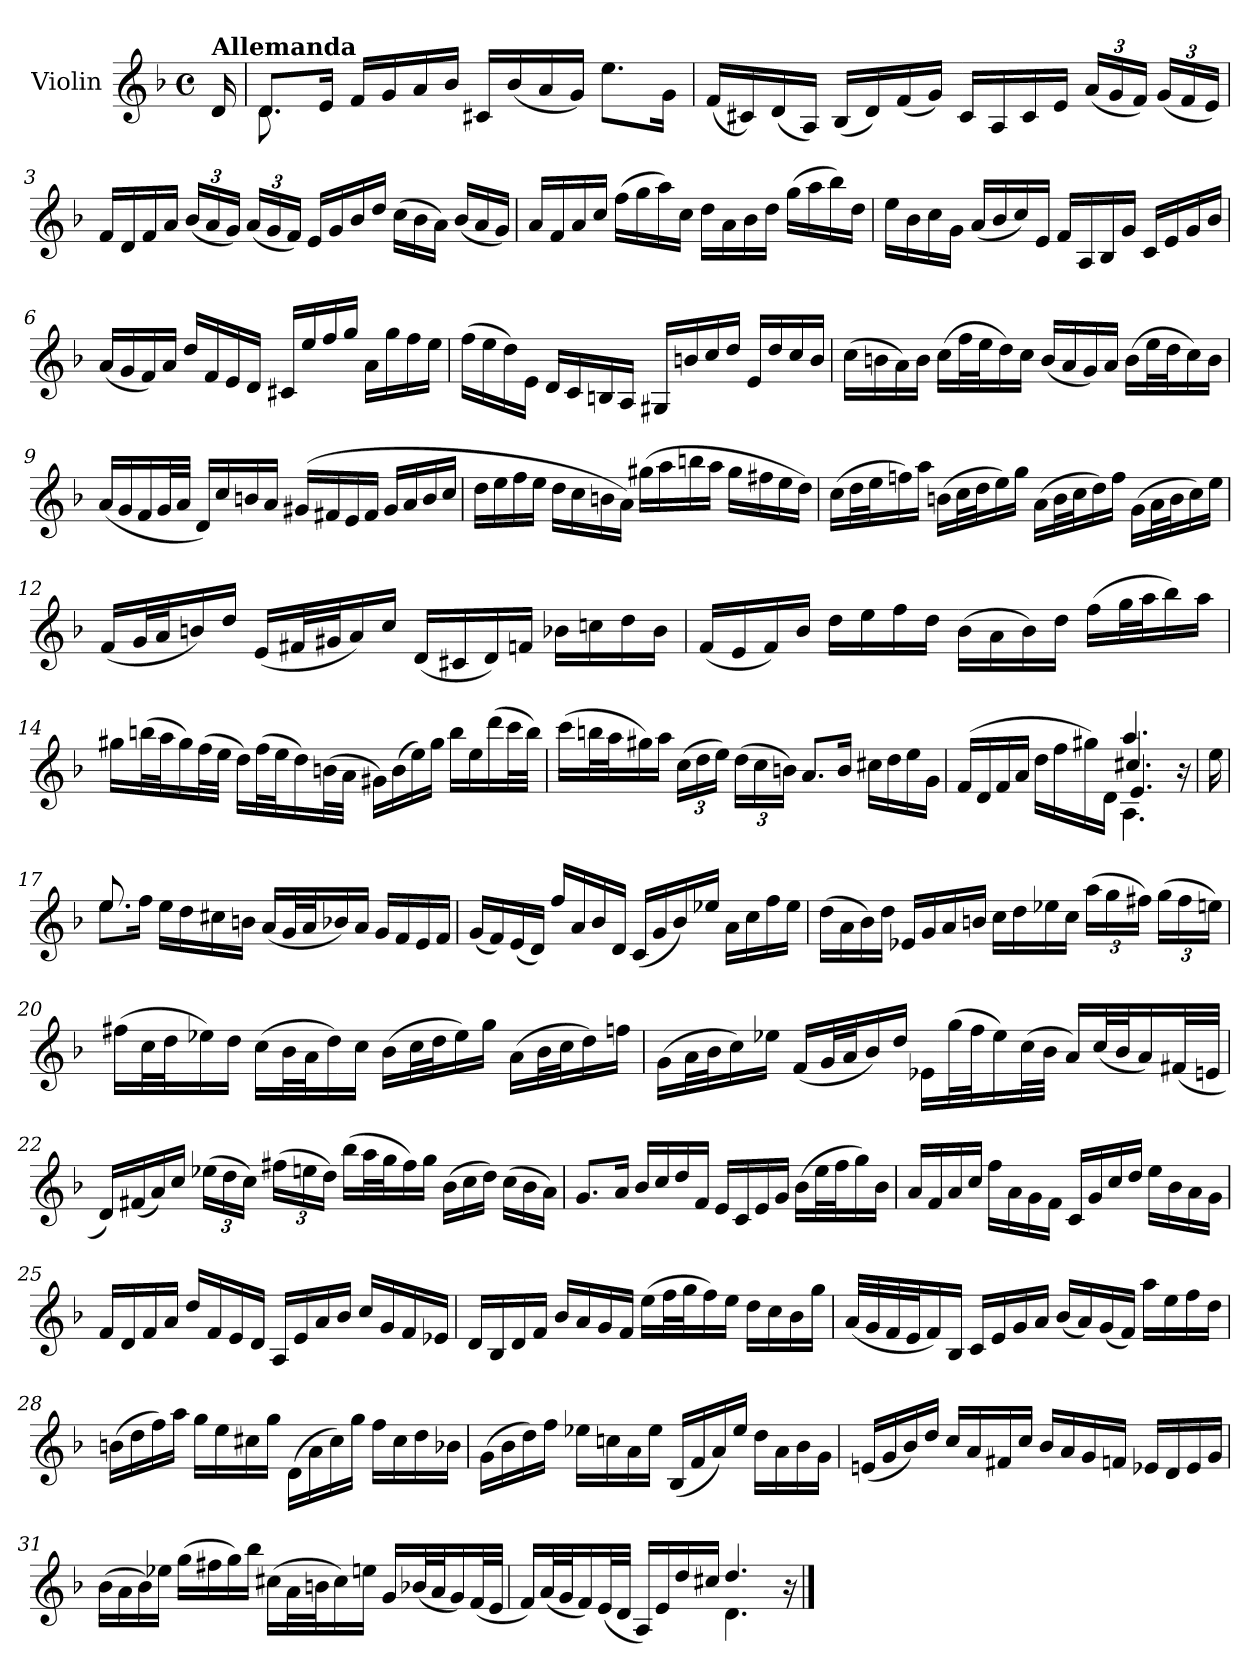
**kern
*part1
*staff1
*I"Violin
*I'Vln.
*clefG2
*k[b-]
*M4/4
*met(c)
=
!LO:TX:a:B:t=Allemanda
16d/
=1
*^
8.d/L	8.d\
16e/Jk	16ryy
16f/LL	4ryy
16g/	.
16a/	.
16b-/JJ	.
16c#X/LL	2ryy
(<16b-/	.
16a/	.
16g/JJ)	.
8.ee\L	.
16g\Jk	.
*v	*v
=2
(<16f/LL
16c#X/)
(<16d/
16A/JJ)
(<16B-/LL
16d/)
(<16f/
16g/JJ)
16c#/LL
16A/
16c#/
16e/JJ
*Xbrackettup
(<24a/LL
24g/
24f/JJ)
(<24g/LL
24f/
24e/JJ)
=3
16f/LL
16d/
16f/
16a/JJ
(<24b-/LL
24a/
24g/JJ)
(<24a/LL
24g/
24f/JJ)
16e/LL
16g/
16b-/
16dd/JJ
*Xtuplet
(>24cc\LL
24b-\
24a\JJ)
(<24b-/LL
24a/
24g/JJ)
=4
16a/LL
16f/
16a/
16cc/JJ
(>16ff\LL
16gg\
16aa\)
16cc\JJ
16dd\LL
16a\
16b-\
16dd\JJ
(>16gg\LL
16aa\
16bb-\)
16dd\JJ
=5
16ee\LL
16b-\
16cc\
16g\JJ
(<16a/LL
16b-/
16cc/)
16e/JJ
16f/LL
16A/
16B-/
16g/JJ
16c/LL
16e/
16g/
16b-/JJ
=6
(<16a/LL
16g/
16f/)
16a/JJ
16dd/LL
16f/
16e/
16d/JJ
16c#X/LL
16ee/
16ff/
16gg/JJ
16a\LL
16gg\
16ff\
16ee\JJ
=7
(>16ff\LL
16ee\
16dd\)
16e\JJ
16d/LL
16c/
16Bn/
16A/JJ
16G#X/LL
16bn/
16cc/
16dd/JJ
16e/LL
16dd/
16cc/
16b/JJ
=8
(>16cc\LL
16bn\
16a\)
16b\JJ
(>16cc\LL
32ff\L
32ee\J
16dd\)
16cc\JJ
(<16b/LL
16a/
16g/)
16a/JJ
(>16b\LL
32ee\L
32dd\J
16cc\)
16b\JJ
=9
(<16a/LL
16g/
16f/
32g/L
32a/JJJ
16d/LL)
16cc/
16bn/
16a/JJ
(<16g#X/LL
16f#X/
16e/
16f#/JJ
16g#/LL
16a/
16b/
16cc/JJ
=10
16dd\LL
16ee\
16ff\
16ee\JJ
16dd\LL
16cc\
16bn\
16a\JJ)
(>16gg#X\LL
16aa\
16bbn\
16aa\JJ
16gg#\LL
16ff#X\
16ee\
16dd\JJ)
=11
(>16cc\LL
32dd\L
32ee\J
16ffn\)
16aa\JJ
(>16bn\LL
32cc\L
32dd\J
16ee\)
16gg\JJ
(>16a\LL
32b\L
32cc\J
16dd\)
16ff\JJ
(>16g\LL
32a\L
32b\J
16cc\)
16ee\JJ
=12
(<16f/LL
32g/L
32a/J
16bn/)
16dd/JJ
(<16e/LL
32f#X/L
32g#X/J
16a/)
16cc/JJ
(<16d/LL
16c#X/
16d/)
16fn/JJ
16b-X\LL
16ccn\
16dd\
16b-\JJ
=13
(<16f/LL
16e/
16f/)
16b-/JJ
16dd\LL
16ee\
16ff\
16dd\JJ
(>16b-\LL
16a\
16b-\)
16dd\JJ
(>16ff\LL
32gg\L
32aa\J
16bb-\)
16aa\JJ
=14
16gg#X\LL
(>32bbn\L
32aa\J
16gg#\)
(>32ff\L
32ee\JJJ
16dd\LL)
(>32ff\L
32ee\J
16dd\)
(>32bn\L
32a\JJJ
16g#X\LL)
(>16b\
16ee\)
16gg#\JJ
16bb\LL
16ee\
(>16ddd\
32ccc\L
32bb\JJJ)
=15
(>16ccc\LL
32bbn\L
32aa\J
16gg#X\)
16aa\JJ
*tuplet
(>24cc\LL
24dd\
24ee\JJ)
(>24dd\LL
24cc\
24bn\JJ)
8.a/L
16b/Jk
16cc#X\LL
16dd\
16ee\
16g\JJ
=16
*^
*	*^
*	*	*^
(>16f/LL	2ryy	2ryy	2ryy
16d/	.	.	.
16f/	.	.	.
16a/JJ	.	.	.
16dd\LL	.	.	.
16ff\	.	.	.
16gg#X\)	.	.	.
16d\JJ	.	.	.
4.aa/	4.cc#X/	4.e/	4.A\
16r	16ryy	16ryy	16ryy
*v	*v	*v	*v
=16X1
16ee\
=17
*^
8.ee\L	8.ee/
16ff\Jk	16ryy
16ee\LL	4ryy
16dd\	.
16cc#X\	.
16bn\JJ	.
(<16a/LL	2ryy
32g/L	.
32a/J	.
16b-X/)	.
16a/JJ	.
16g/LL	.
16f/	.
16e/	.
16f/JJ	.
*v	*v
=18
(<16g/LL
16f/)
(<16e/
16d/JJ)
16ff/LL
16a/
16b-/
16d/JJ
(<16c/LL
16g/
16b-/)
16ee-X/JJ
16a\LL
16cc\
16ff\
16ee-\JJ
=19
(>16dd\LL
16a\
16b-\)
16dd\JJ
16e-X/LL
16g/
16a/
16bn/JJ
16cc\LL
16dd\
16ee-X\
16cc\JJ
(>24aa\LL
24gg\
24ff#X\JJ)
(>24gg\LL
24ff#\
24een\JJ)
=20
(>16ff#X\LL
32cc\L
32dd\J
16ee-X\)
16dd\JJ
(>16cc\LL
32b-\L
32a\J
16dd\)
16cc\JJ
(>16b-\LL
32cc\L
32dd\J
16ee-\)
16gg\JJ
(>16a\LL
32b-\L
32cc\J
16dd\)
16ffn\JJ
=21
(>16g\LL
32a\L
32b-\J
16cc\)
16ee-X\JJ
(<16f/LL
32g/L
32a/J
16b-/)
16dd/JJ
16e-X\LL
(>32gg\L
32ff\J
16ee-\)
(>32cc\L
32b-\JJJ
16a/LL)
(<32cc/L
32b-/J
16a/)
(<32f#X/L
32en/JJJ
=22
16d/LL)
(<16f#X/
16a/)
16cc/JJ
(>24ee-X\LL
24dd\
24cc\JJ)
(>24ff#X\LL
24een\
24dd\JJ)
(>16bb-\LL
32aa\L
32gg\J
16ff#\)
16gg\JJ
*Xtuplet
(>24b-\LL
24cc\
24dd\JJ)
(>24cc\LL
24b-\
24a\JJ)
=23
8.g/L
16a/Jk
16b-/LL
16cc/
16dd/
16f/JJ
16e/LL
16c/
16e/
16g/JJ
(>16b-\LL
32ee\L
32ff\J
16gg\)
16b-\JJ
=24
16a/LL
16f/
16a/
16cc/JJ
16ff\LL
16a\
16g\
16f\JJ
16c/LL
16g/
16cc/
16dd/JJ
16ee\LL
16b-\
16a\
16g\JJ
=25
16f/LL
16d/
16f/
16a/JJ
16dd/LL
16f/
16e/
16d/JJ
16A/LL
16e/
16a/
16b-/JJ
16cc/LL
16g/
16f/
16e-X/JJ
=26
16d/LL
16B-/
16d/
16f/JJ
16b-/LL
16a/
16g/
16f/JJ
(>16ee\LL
32ff\L
32gg\J
16ff\)
16ee\JJ
16dd\LL
16cc\
16b-\
16gg\JJ
=27
(<32a/LLL
32g/
32f/
32e/J
16f/)
16B-/JJ
16c/LL
16e/
16g/
16a/JJ
(<16b-/LL
16a/)
(<16g/
16f/JJ)
16aa\LL
16ee\
16ff\
16dd\JJ
=28
(>16bn\LL
16dd\
16ff\)
16aa\JJ
16gg\LL
16ee\
16cc#X\
16gg\JJ
(>16d\LL
16a\
16cc#\)
16gg\JJ
16ff\LL
16cc#\
16dd\
16b-X\JJ
=29
(>16g\LL
16b-\
16dd\)
16ff\JJ
16ee-X\LL
16ccn\
16a\
16ee-\JJ
(<16B-/LL
16f/
16a/)
16ee-/JJ
16dd\LL
16a\
16b-\
16g\JJ
=30
(<16en/LL
16g/
16b-/)
16dd/JJ
16cc/LL
16a/
16f#X/
16cc/JJ
16b-/LL
16a/
16g/
16fn/JJ
16e-X/LL
16d/
16e-/
16g/JJ
=31
(>16b-\LL
16a\
16b-\)
16ee-X\JJ
(>16gg\LL
16ff#X\
16gg\)
16bb-\JJ
(>16cc#X\LL
32a\L
32bn\J
16cc#\)
16een\JJ
16g/LL
(<32b-X/L
32a/J
16g/)
(<32f/L
32e/JJJ
=32
*^
16f/LL)	2ryy
(<32a/L	.
32g/J	.
16f/)	.
(<32e/L	.
32d/JJJ	.
16A/LL)	.
16e/	.
16dd/	.
16cc#X/JJ	.
4.dd/	4.d\
16r	16ryy
*v	*v
==
*-
